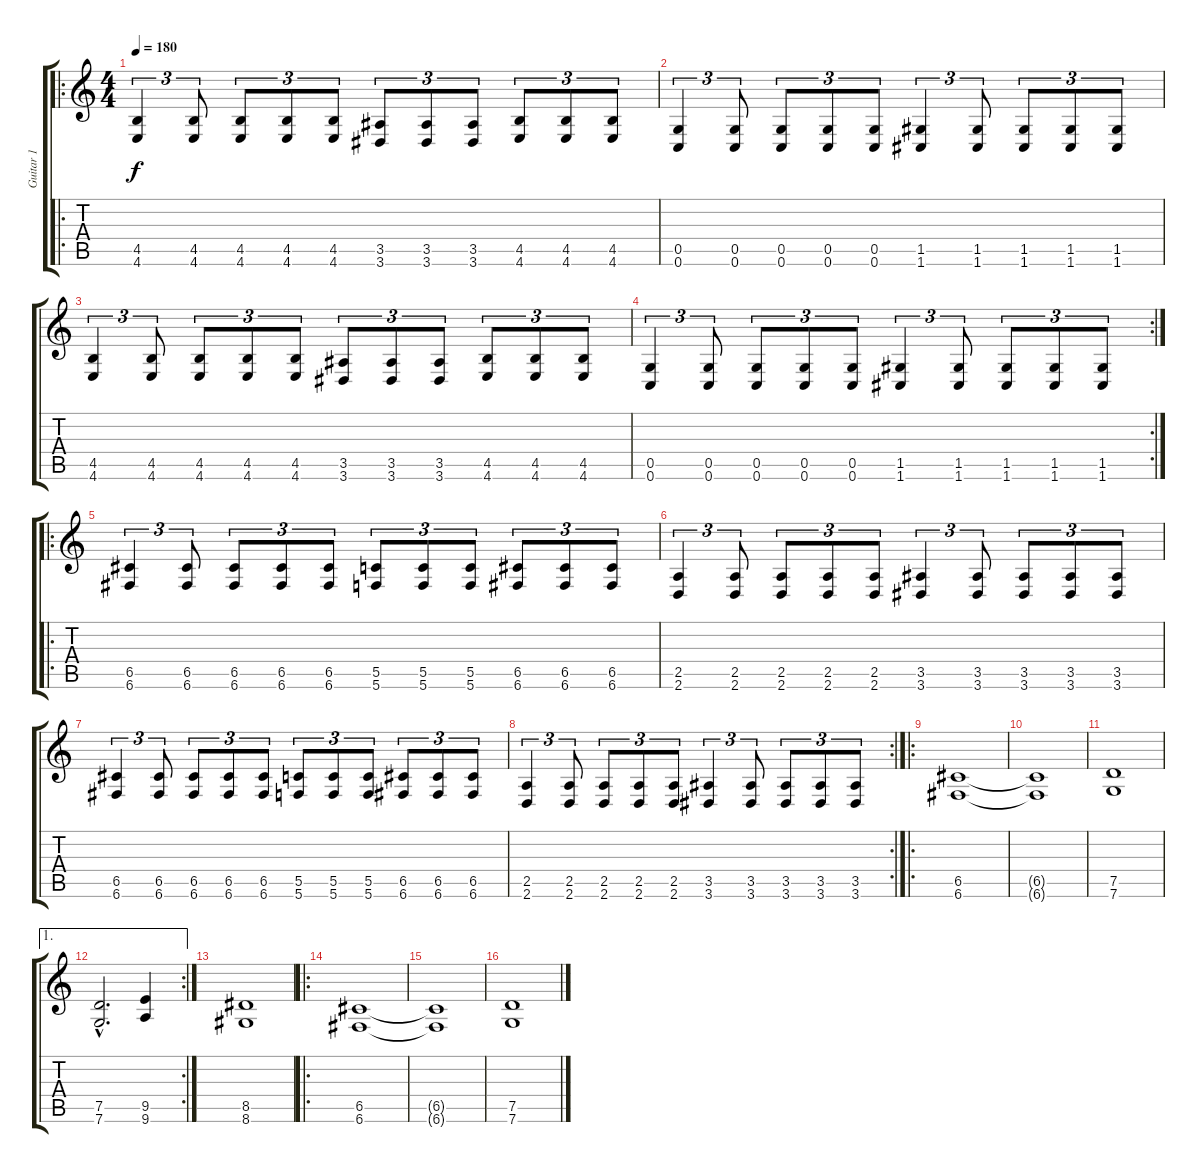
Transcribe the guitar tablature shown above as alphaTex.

\track ("Guitar 1" "Guitar 1") {instrument overdrivenguitar}
\staff {score tabs}
\tuning (D4 A3 F3 C3 G2 C2) {hide}
\ro
\ts (4 4)
\tempo 180
\clef g2
\ks c
(4.5 4.6).4{tu (3 2) dy f} (4.5 4.6).8{tu (3 2)} (4.5 4.6).8{tu (3 2)} (4.5 4.6).8{tu (3 2)} (4.5 4.6).8{tu (3 2)} (3.5 3.6).8{tu (3 2)} (3.5 3.6).8{tu (3 2)} (3.5 3.6).8{tu (3 2)} (4.5 4.6).8{tu (3 2)} (4.5 4.6).8{tu (3 2)} (4.5 4.6).8{tu (3 2)} |
(0.5 0.6).4{tu (3 2)} (0.5 0.6).8{tu (3 2)} (0.5 0.6).8{tu (3 2)} (0.5 0.6).8{tu (3 2)} (0.5 0.6).8{tu (3 2)} (1.5 1.6).4{tu (3 2)} (1.5 1.6).8{tu (3 2)} (1.5 1.6).8{tu (3 2)} (1.5 1.6).8{tu (3 2)} (1.5 1.6).8{tu (3 2)} |
(4.5 4.6).4{tu (3 2)} (4.5 4.6).8{tu (3 2)} (4.5 4.6).8{tu (3 2)} (4.5 4.6).8{tu (3 2)} (4.5 4.6).8{tu (3 2)} (3.5 3.6).8{tu (3 2)} (3.5 3.6).8{tu (3 2)} (3.5 3.6).8{tu (3 2)} (4.5 4.6).8{tu (3 2)} (4.5 4.6).8{tu (3 2)} (4.5 4.6).8{tu (3 2)} |
\rc 2
(0.5 0.6).4{tu (3 2)} (0.5 0.6).8{tu (3 2)} (0.5 0.6).8{tu (3 2)} (0.5 0.6).8{tu (3 2)} (0.5 0.6).8{tu (3 2)} (1.5 1.6).4{tu (3 2)} (1.5 1.6).8{tu (3 2)} (1.5 1.6).8{tu (3 2)} (1.5 1.6).8{tu (3 2)} (1.5 1.6).8{tu (3 2)} |
\ro
(6.5 6.6).4{tu (3 2)} (6.5 6.6).8{tu (3 2)} (6.5 6.6).8{tu (3 2)} (6.5 6.6).8{tu (3 2)} (6.5 6.6).8{tu (3 2)} (5.5 5.6).8{tu (3 2)} (5.5 5.6).8{tu (3 2)} (5.5 5.6).8{tu (3 2)} (6.5 6.6).8{tu (3 2)} (6.5 6.6).8{tu (3 2)} (6.5 6.6).8{tu (3 2)} |
(2.5 2.6).4{tu (3 2)} (2.5 2.6).8{tu (3 2)} (2.5 2.6).8{tu (3 2)} (2.5 2.6).8{tu (3 2)} (2.5 2.6).8{tu (3 2)} (3.5 3.6).4{tu (3 2)} (3.5 3.6).8{tu (3 2)} (3.5 3.6).8{tu (3 2)} (3.5 3.6).8{tu (3 2)} (3.5 3.6).8{tu (3 2)} |
(6.5 6.6).4{tu (3 2)} (6.5 6.6).8{tu (3 2)} (6.5 6.6).8{tu (3 2)} (6.5 6.6).8{tu (3 2)} (6.5 6.6).8{tu (3 2)} (5.5 5.6).8{tu (3 2)} (5.5 5.6).8{tu (3 2)} (5.5 5.6).8{tu (3 2)} (6.5 6.6).8{tu (3 2)} (6.5 6.6).8{tu (3 2)} (6.5 6.6).8{tu (3 2)} |
\rc 2
(2.5 2.6).4{tu (3 2)} (2.5 2.6).8{tu (3 2)} (2.5 2.6).8{tu (3 2)} (2.5 2.6).8{tu (3 2)} (2.5 2.6).8{tu (3 2)} (3.5 3.6).4{tu (3 2)} (3.5 3.6).8{tu (3 2)} (3.5 3.6).8{tu (3 2)} (3.5 3.6).8{tu (3 2)} (3.5 3.6).8{tu (3 2)} |
\ro
(6.5 6.6).1 |
(6.5{t} 6.6{t}).1 |
(7.5 7.6).1 |
\ae 1
\rc 2
(7.5{hac} 7.6{hac}).2{d} (9.5 9.6).4 |
(8.5 8.6).1 |
\ro
(6.5 6.6).1 |
(6.5{t} 6.6{t}).1 |
(7.5 7.6).1
